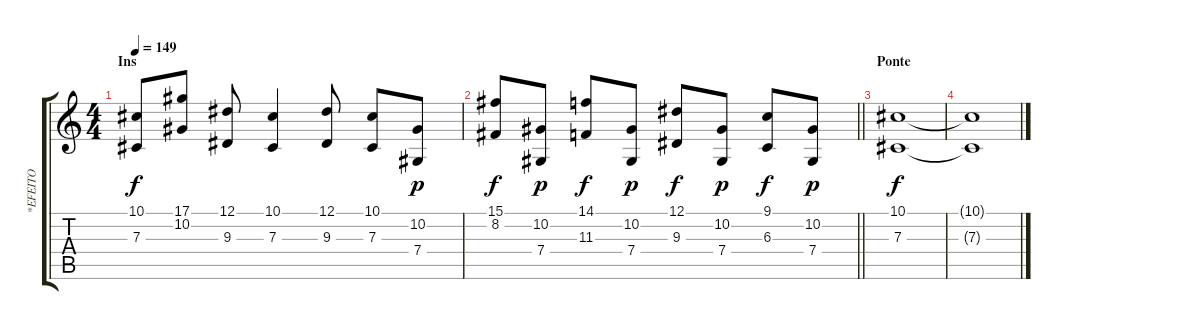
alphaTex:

\track ("*EFEITO" "*EFEITO") {instrument fx4atmosphere}
\staff {score tabs}
\tuning (Eb4 Bb3 Gb3 Db3 Ab2 Eb2) {hide}
\ts (4 4)
\section ("" "Ins")
\tempo 149
\clef g2
\ks c
(10.1 7.3).8{dy f instrument lead2sawtooth} (17.1 10.2).8 (12.1 9.3).8 (10.1 7.3).4 (12.1 9.3).8 (10.1 7.3).8 (10.2 7.4).8{dy p} |
\barLineRight lightlight
(15.1 8.2).8{dy f} (10.2 7.4).8{dy p} (14.1 11.3).8{dy f} (10.2 7.4).8{dy p} (12.1 9.3).8{dy f} (10.2 7.4).8{dy p} (9.1 6.3).8{dy f} (10.2 7.4).8{dy p} |
\section ("" "Ponte")
(10.1 7.3).1{dy f} |
(10.1{t} 7.3{t}).1
